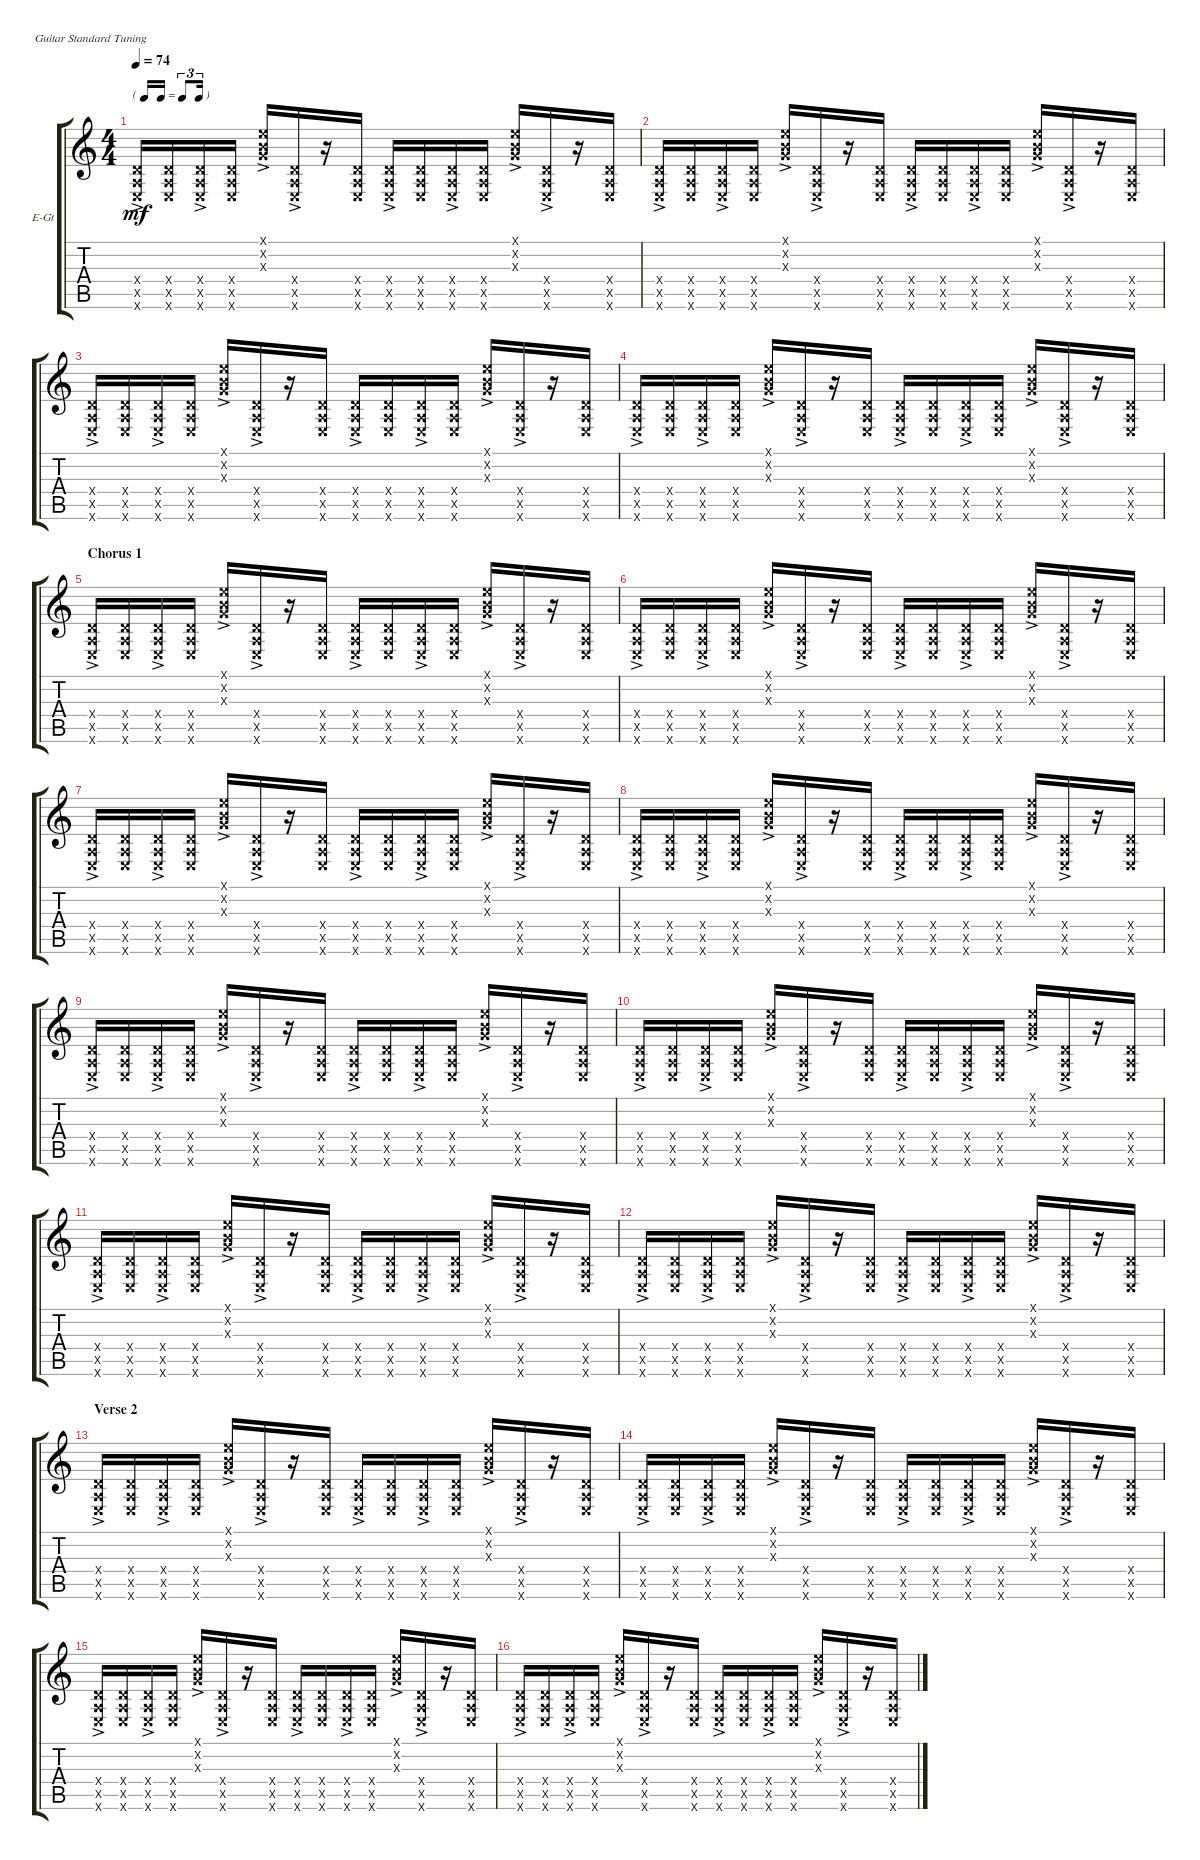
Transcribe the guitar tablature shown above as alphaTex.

\defaultSystemsLayout 4
\bracketExtendMode groupsimilarinstruments
\firstSystemTrackNameOrientation horizontal
\otherSystemsTrackNameOrientation horizontal
\track ("Guitar 3 (ghost notes, clean)" "E-Gt") {instrument electricguitarclean}
\staff {score tabs}
\tuning (E4 B3 G3 D3 A2 E2)
\ts (4 4)
\tf triplet16th
\tempo 74
\clef g2
\scale
0.333333
\ks c
(0.6{ac x} 0.5{x} 0.4{x}).16{dy mf} (0.6{x} 0.5{x} 0.4{x}).16 (0.6{ac x} 0.5{x} 0.4{x}).16 (0.6{x} 0.5{x} 0.4{x}).16 (0.3{ac x} 0.2{x} 0.1{x}).16 (0.6{ac x} 0.5{x} 0.4{x}).16 r.16 (0.6{x} 0.5{x} 0.4{x}).16 (0.6{ac x} 0.5{x} 0.4{x}).16 (0.6{x} 0.5{x} 0.4{x}).16 (0.6{ac x} 0.5{x} 0.4{x}).16 (0.6{x} 0.5{x} 0.4{x}).16 (0.3{ac x} 0.2{x} 0.1{x}).16 (0.6{ac x} 0.5{x} 0.4{x}).16 r.16 (0.6{x} 0.5{x} 0.4{x}).16 |
\scale
0.333333 (0.6{ac x} 0.5{x} 0.4{x}).16 (0.6{x} 0.5{x} 0.4{x}).16 (0.6{ac x} 0.5{x} 0.4{x}).16 (0.6{x} 0.5{x} 0.4{x}).16 (0.3{ac x} 0.2{x} 0.1{x}).16 (0.6{ac x} 0.5{x} 0.4{x}).16 r.16 (0.6{x} 0.5{x} 0.4{x}).16 (0.6{ac x} 0.5{x} 0.4{x}).16 (0.6{x} 0.5{x} 0.4{x}).16 (0.6{ac x} 0.5{x} 0.4{x}).16 (0.6{x} 0.5{x} 0.4{x}).16 (0.3{ac x} 0.2{x} 0.1{x}).16 (0.6{ac x} 0.5{x} 0.4{x}).16 r.16 (0.6{x} 0.5{x} 0.4{x}).16 |
\scale
0.333333 (0.6{ac x} 0.5{x} 0.4{x}).16 (0.6{x} 0.5{x} 0.4{x}).16 (0.6{ac x} 0.5{x} 0.4{x}).16 (0.6{x} 0.5{x} 0.4{x}).16 (0.3{ac x} 0.2{x} 0.1{x}).16 (0.6{ac x} 0.5{x} 0.4{x}).16 r.16 (0.6{x} 0.5{x} 0.4{x}).16 (0.6{ac x} 0.5{x} 0.4{x}).16 (0.6{x} 0.5{x} 0.4{x}).16 (0.6{ac x} 0.5{x} 0.4{x}).16 (0.6{x} 0.5{x} 0.4{x}).16 (0.3{ac x} 0.2{x} 0.1{x}).16 (0.6{ac x} 0.5{x} 0.4{x}).16 r.16 (0.6{x} 0.5{x} 0.4{x}).16 |
\scale
0.333333 (0.6{ac x} 0.5{x} 0.4{x}).16 (0.6{x} 0.5{x} 0.4{x}).16 (0.6{ac x} 0.5{x} 0.4{x}).16 (0.6{x} 0.5{x} 0.4{x}).16 (0.3{ac x} 0.2{x} 0.1{x}).16 (0.6{ac x} 0.5{x} 0.4{x}).16 r.16 (0.6{x} 0.5{x} 0.4{x}).16 (0.6{ac x} 0.5{x} 0.4{x}).16 (0.6{x} 0.5{x} 0.4{x}).16 (0.6{ac x} 0.5{x} 0.4{x}).16 (0.6{x} 0.5{x} 0.4{x}).16 (0.3{ac x} 0.2{x} 0.1{x}).16 (0.6{ac x} 0.5{x} 0.4{x}).16 r.16 (0.6{x} 0.5{x} 0.4{x}).16 |
\section ("" "Chorus 1")
\scale
0.333333 (0.6{ac x} 0.5{x} 0.4{x}).16 (0.6{x} 0.5{x} 0.4{x}).16 (0.6{ac x} 0.5{x} 0.4{x}).16 (0.6{x} 0.5{x} 0.4{x}).16 (0.3{ac x} 0.2{x} 0.1{x}).16 (0.6{ac x} 0.5{x} 0.4{x}).16 r.16 (0.6{x} 0.5{x} 0.4{x}).16 (0.6{ac x} 0.5{x} 0.4{x}).16 (0.6{x} 0.5{x} 0.4{x}).16 (0.6{ac x} 0.5{x} 0.4{x}).16 (0.6{x} 0.5{x} 0.4{x}).16 (0.3{ac x} 0.2{x} 0.1{x}).16 (0.6{ac x} 0.5{x} 0.4{x}).16 r.16 (0.6{x} 0.5{x} 0.4{x}).16 |
\scale
0.333333 (0.6{ac x} 0.5{x} 0.4{x}).16 (0.6{x} 0.5{x} 0.4{x}).16 (0.6{ac x} 0.5{x} 0.4{x}).16 (0.6{x} 0.5{x} 0.4{x}).16 (0.3{ac x} 0.2{x} 0.1{x}).16 (0.6{ac x} 0.5{x} 0.4{x}).16 r.16 (0.6{x} 0.5{x} 0.4{x}).16 (0.6{ac x} 0.5{x} 0.4{x}).16 (0.6{x} 0.5{x} 0.4{x}).16 (0.6{ac x} 0.5{x} 0.4{x}).16 (0.6{x} 0.5{x} 0.4{x}).16 (0.3{ac x} 0.2{x} 0.1{x}).16 (0.6{ac x} 0.5{x} 0.4{x}).16 r.16 (0.6{x} 0.5{x} 0.4{x}).16 |
\scale
0.333333 (0.6{ac x} 0.5{x} 0.4{x}).16 (0.6{x} 0.5{x} 0.4{x}).16 (0.6{ac x} 0.5{x} 0.4{x}).16 (0.6{x} 0.5{x} 0.4{x}).16 (0.3{ac x} 0.2{x} 0.1{x}).16 (0.6{ac x} 0.5{x} 0.4{x}).16 r.16 (0.6{x} 0.5{x} 0.4{x}).16 (0.6{ac x} 0.5{x} 0.4{x}).16 (0.6{x} 0.5{x} 0.4{x}).16 (0.6{ac x} 0.5{x} 0.4{x}).16 (0.6{x} 0.5{x} 0.4{x}).16 (0.3{ac x} 0.2{x} 0.1{x}).16 (0.6{ac x} 0.5{x} 0.4{x}).16 r.16 (0.6{x} 0.5{x} 0.4{x}).16 |
\scale
0.333333 (0.6{ac x} 0.5{x} 0.4{x}).16 (0.6{x} 0.5{x} 0.4{x}).16 (0.6{ac x} 0.5{x} 0.4{x}).16 (0.6{x} 0.5{x} 0.4{x}).16 (0.3{ac x} 0.2{x} 0.1{x}).16 (0.6{ac x} 0.5{x} 0.4{x}).16 r.16 (0.6{x} 0.5{x} 0.4{x}).16 (0.6{ac x} 0.5{x} 0.4{x}).16 (0.6{x} 0.5{x} 0.4{x}).16 (0.6{ac x} 0.5{x} 0.4{x}).16 (0.6{x} 0.5{x} 0.4{x}).16 (0.3{ac x} 0.2{x} 0.1{x}).16 (0.6{ac x} 0.5{x} 0.4{x}).16 r.16 (0.6{x} 0.5{x} 0.4{x}).16 |
\scale
0.333333 (0.6{ac x} 0.5{x} 0.4{x}).16 (0.6{x} 0.5{x} 0.4{x}).16 (0.6{ac x} 0.5{x} 0.4{x}).16 (0.6{x} 0.5{x} 0.4{x}).16 (0.3{ac x} 0.2{x} 0.1{x}).16 (0.6{ac x} 0.5{x} 0.4{x}).16 r.16 (0.6{x} 0.5{x} 0.4{x}).16 (0.6{ac x} 0.5{x} 0.4{x}).16 (0.6{x} 0.5{x} 0.4{x}).16 (0.6{ac x} 0.5{x} 0.4{x}).16 (0.6{x} 0.5{x} 0.4{x}).16 (0.3{ac x} 0.2{x} 0.1{x}).16 (0.6{ac x} 0.5{x} 0.4{x}).16 r.16 (0.6{x} 0.5{x} 0.4{x}).16 |
\scale
0.333333 (0.6{ac x} 0.5{x} 0.4{x}).16 (0.6{x} 0.5{x} 0.4{x}).16 (0.6{ac x} 0.5{x} 0.4{x}).16 (0.6{x} 0.5{x} 0.4{x}).16 (0.3{ac x} 0.2{x} 0.1{x}).16 (0.6{ac x} 0.5{x} 0.4{x}).16 r.16 (0.6{x} 0.5{x} 0.4{x}).16 (0.6{ac x} 0.5{x} 0.4{x}).16 (0.6{x} 0.5{x} 0.4{x}).16 (0.6{ac x} 0.5{x} 0.4{x}).16 (0.6{x} 0.5{x} 0.4{x}).16 (0.3{ac x} 0.2{x} 0.1{x}).16 (0.6{ac x} 0.5{x} 0.4{x}).16 r.16 (0.6{x} 0.5{x} 0.4{x}).16 |
\scale
0.333333 (0.6{ac x} 0.5{x} 0.4{x}).16 (0.6{x} 0.5{x} 0.4{x}).16 (0.6{ac x} 0.5{x} 0.4{x}).16 (0.6{x} 0.5{x} 0.4{x}).16 (0.3{ac x} 0.2{x} 0.1{x}).16 (0.6{ac x} 0.5{x} 0.4{x}).16 r.16 (0.6{x} 0.5{x} 0.4{x}).16 (0.6{ac x} 0.5{x} 0.4{x}).16 (0.6{x} 0.5{x} 0.4{x}).16 (0.6{ac x} 0.5{x} 0.4{x}).16 (0.6{x} 0.5{x} 0.4{x}).16 (0.3{ac x} 0.2{x} 0.1{x}).16 (0.6{ac x} 0.5{x} 0.4{x}).16 r.16 (0.6{x} 0.5{x} 0.4{x}).16 |
\scale
0.354497 (0.6{ac x} 0.5{x} 0.4{x}).16 (0.6{x} 0.5{x} 0.4{x}).16 (0.6{ac x} 0.5{x} 0.4{x}).16 (0.6{x} 0.5{x} 0.4{x}).16 (0.3{ac x} 0.2{x} 0.1{x}).16 (0.6{ac x} 0.5{x} 0.4{x}).16 r.16 (0.6{x} 0.5{x} 0.4{x}).16 (0.6{ac x} 0.5{x} 0.4{x}).16 (0.6{x} 0.5{x} 0.4{x}).16 (0.6{ac x} 0.5{x} 0.4{x}).16 (0.6{x} 0.5{x} 0.4{x}).16 (0.3{ac x} 0.2{x} 0.1{x}).16 (0.6{ac x} 0.5{x} 0.4{x}).16 r.16 (0.6{x} 0.5{x} 0.4{x}).16 |
\section ("" "Verse 2")
(0.6{ac x} 0.5{x} 0.4{x}).16 (0.6{x} 0.5{x} 0.4{x}).16 (0.6{ac x} 0.5{x} 0.4{x}).16 (0.6{x} 0.5{x} 0.4{x}).16 (0.3{ac x} 0.2{x} 0.1{x}).16 (0.6{ac x} 0.5{x} 0.4{x}).16 r.16 (0.6{x} 0.5{x} 0.4{x}).16 (0.6{ac x} 0.5{x} 0.4{x}).16 (0.6{x} 0.5{x} 0.4{x}).16 (0.6{ac x} 0.5{x} 0.4{x}).16 (0.6{x} 0.5{x} 0.4{x}).16 (0.3{ac x} 0.2{x} 0.1{x}).16 (0.6{ac x} 0.5{x} 0.4{x}).16 r.16 (0.6{x} 0.5{x} 0.4{x}).16 |
(0.6{ac x} 0.5{x} 0.4{x}).16 (0.6{x} 0.5{x} 0.4{x}).16 (0.6{ac x} 0.5{x} 0.4{x}).16 (0.6{x} 0.5{x} 0.4{x}).16 (0.3{ac x} 0.2{x} 0.1{x}).16 (0.6{ac x} 0.5{x} 0.4{x}).16 r.16 (0.6{x} 0.5{x} 0.4{x}).16 (0.6{ac x} 0.5{x} 0.4{x}).16 (0.6{x} 0.5{x} 0.4{x}).16 (0.6{ac x} 0.5{x} 0.4{x}).16 (0.6{x} 0.5{x} 0.4{x}).16 (0.3{ac x} 0.2{x} 0.1{x}).16 (0.6{ac x} 0.5{x} 0.4{x}).16 r.16 (0.6{x} 0.5{x} 0.4{x}).16 |
(0.6{ac x} 0.5{x} 0.4{x}).16 (0.6{x} 0.5{x} 0.4{x}).16 (0.6{ac x} 0.5{x} 0.4{x}).16 (0.6{x} 0.5{x} 0.4{x}).16 (0.3{ac x} 0.2{x} 0.1{x}).16 (0.6{ac x} 0.5{x} 0.4{x}).16 r.16 (0.6{x} 0.5{x} 0.4{x}).16 (0.6{ac x} 0.5{x} 0.4{x}).16 (0.6{x} 0.5{x} 0.4{x}).16 (0.6{ac x} 0.5{x} 0.4{x}).16 (0.6{x} 0.5{x} 0.4{x}).16 (0.3{ac x} 0.2{x} 0.1{x}).16 (0.6{ac x} 0.5{x} 0.4{x}).16 r.16 (0.6{x} 0.5{x} 0.4{x}).16 |
(0.6{ac x} 0.5{x} 0.4{x}).16 (0.6{x} 0.5{x} 0.4{x}).16 (0.6{ac x} 0.5{x} 0.4{x}).16 (0.6{x} 0.5{x} 0.4{x}).16 (0.3{ac x} 0.2{x} 0.1{x}).16 (0.6{ac x} 0.5{x} 0.4{x}).16 r.16 (0.6{x} 0.5{x} 0.4{x}).16 (0.6{ac x} 0.5{x} 0.4{x}).16 (0.6{x} 0.5{x} 0.4{x}).16 (0.6{ac x} 0.5{x} 0.4{x}).16 (0.6{x} 0.5{x} 0.4{x}).16 (0.3{ac x} 0.2{x} 0.1{x}).16 (0.6{ac x} 0.5{x} 0.4{x}).16 r.16 (0.6{x} 0.5{x} 0.4{x}).16
